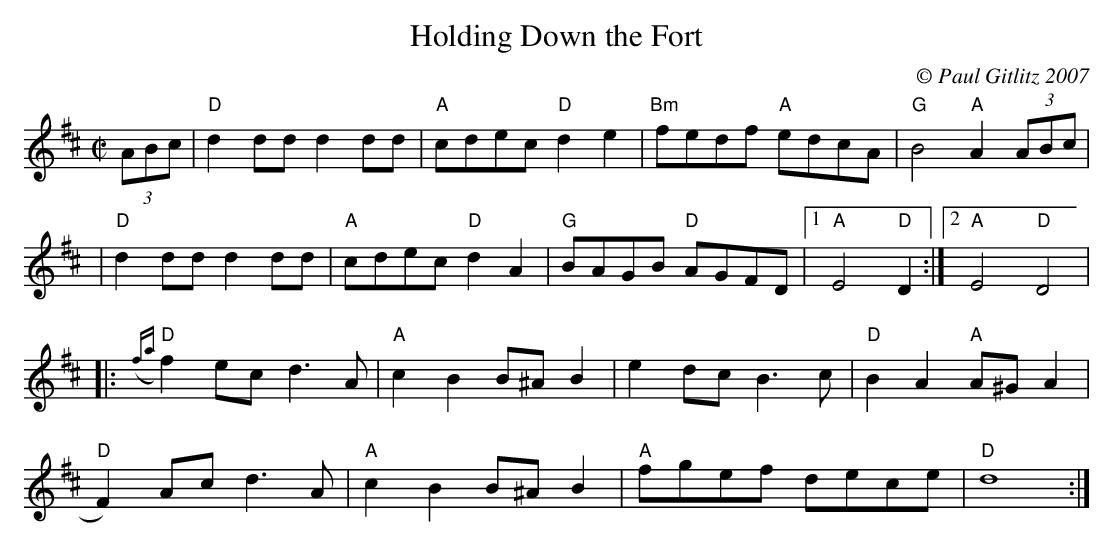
X:1
T:Holding Down the Fort
M:C|
C:© Paul Gitlitz 2007
K:D
(3ABc|"D"d2dd d2dd|"A"cdec "D"d2e2 |"Bm"fedf "A"edcA|"G"B4"A"A2(3ABc|!
|"D"d2dd d2dd|"A"cdec "D"d2A2 |"G"BAGB "D"AGFD|1"A"E4"D"D2:|2"A"E4"D"D4|!
|:("D"{fa}f2)ec d3A|"A"c2B2B^AB2|e2dc B3c|"D"B2A2"A"A^GA2|!
"D"F2)Ac d3A|"A"c2B2 B^AB2|"A"fgef dece|"D"d8:|]
